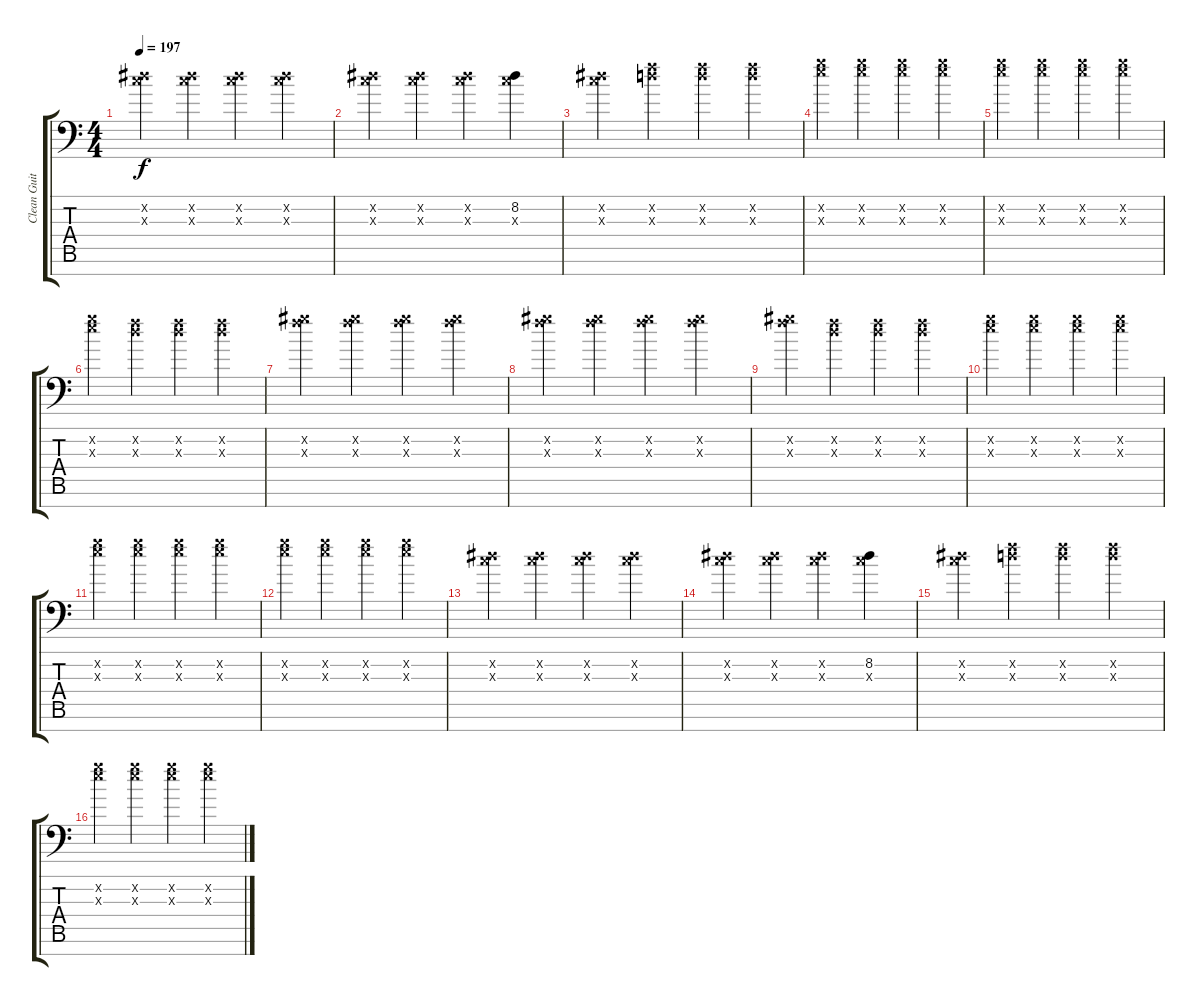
\track ("Clean Guitar 1" "Clean Guit") {instrument electricguitarclean}
\staff {score tabs}
\tuning (C4 G3 D3 Bb2 F2 C2 F1) {hide}
\ts (4 4)
\tempo 197
\clef f4
\ks c
(8.2{x} 10.3{x}).4{dy f} (8.2{x} 10.3{x}).4 (8.2{x} 10.3{x}).4 (8.2{x} 10.3{x}).4 |
(8.2{x} 10.3{x}).4 (8.2{x} 10.3{x}).4 (8.2{x} 10.3{x}).4 (8.2 10.3{x}).4 |
(8.2{x} 10.3{x}).4 (10.2{x} 12.3{x}).4 (10.2{x} 12.3{x}).4 (10.2{x} 12.3{x}).4 |
(12.2{x} 14.3{x}).4 (12.2{x} 14.3{x}).4 (12.2{x} 14.3{x}).4 (12.2{x} 14.3{x}).4 |
(12.2{x} 14.3{x}).4 (12.2{x} 14.3{x}).4 (12.2{x} 14.3{x}).4 (12.2{x} 14.3{x}).4 |
(12.2{x} 14.3{x}).4 (10.2{x} 12.3{x}).4 (10.2{x} 12.3{x}).4 (10.2{x} 12.3{x}).4 |
(13.2{x} 15.3{x}).4 (13.2{x} 15.3{x}).4 (13.2{x} 15.3{x}).4 (13.2{x} 15.3{x}).4 |
(13.2{x} 15.3{x}).4 (13.2{x} 15.3{x}).4 (13.2{x} 15.3{x}).4 (13.2{x} 15.3{x}).4 |
(13.2{x} 15.3{x}).4 (10.2{x} 12.3{x}).4 (10.2{x} 12.3{x}).4 (10.2{x} 12.3{x}).4 |
(12.2{x} 14.3{x}).4 (12.2{x} 14.3{x}).4 (12.2{x} 14.3{x}).4 (12.2{x} 14.3{x}).4 |
(12.2{x} 14.3{x}).4 (12.2{x} 14.3{x}).4 (12.2{x} 14.3{x}).4 (12.2{x} 14.3{x}).4 |
(12.2{x} 14.3{x}).4 (12.2{x} 14.3{x}).4 (12.2{x} 14.3{x}).4 (12.2{x} 14.3{x}).4 |
(8.2{x} 10.3{x}).4 (8.2{x} 10.3{x}).4 (8.2{x} 10.3{x}).4 (8.2{x} 10.3{x}).4 |
(8.2{x} 10.3{x}).4 (8.2{x} 10.3{x}).4 (8.2{x} 10.3{x}).4 (8.2 10.3{x}).4 |
(8.2{x} 10.3{x}).4 (10.2{x} 12.3{x}).4 (10.2{x} 12.3{x}).4 (10.2{x} 12.3{x}).4 |
(12.2{x} 14.3{x}).4 (12.2{x} 14.3{x}).4 (12.2{x} 14.3{x}).4 (12.2{x} 14.3{x}).4
